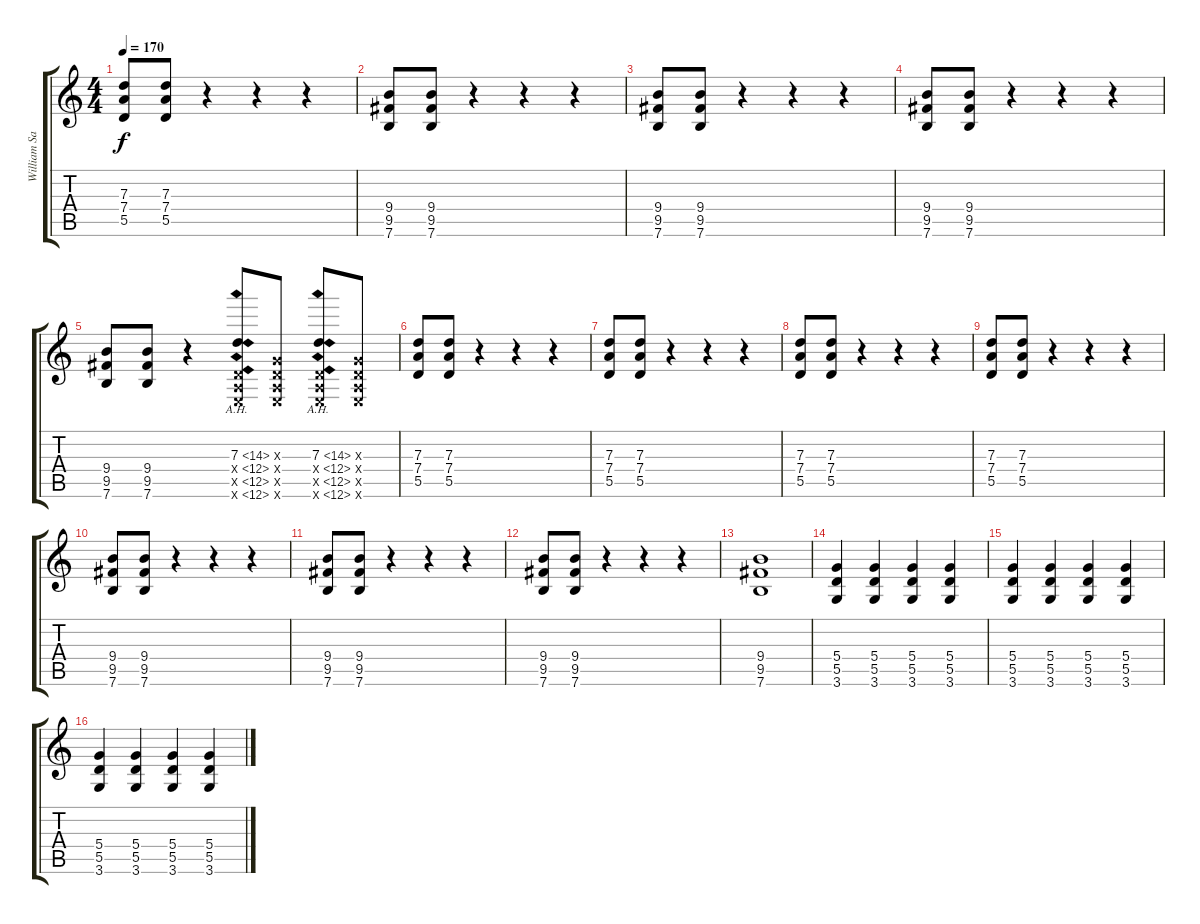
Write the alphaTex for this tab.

\track ("William Salazar" "William Sa") {instrument overdrivenguitar}
\staff {score tabs}
\tuning (E4 B3 G3 D3 A2 E2) {hide}
\ts (4 4)
\tempo 170
\clef g2
\ks c
(7.3 7.4 5.5).8{dy f} (7.3 7.4 5.5).8 r.4 r.4 r.4 |
(9.4 9.5 7.6).8 (9.4 9.5 7.6).8 r.4 r.4 r.4 |
(9.4 9.5 7.6).8 (9.4 9.5 7.6).8 r.4 r.4 r.4 |
(9.4 9.5 7.6).8 (9.4 9.5 7.6).8 r.4 r.4 r.4 |
(9.4 9.5 7.6).8 (9.4 9.5 7.6).8 r.4 (7.3{ah 7} 0.4{ah 12 x} 0.5{ah 12 x} 0.6{ah 12 x}).8 (0.3{x} 0.4{x} 0.5{x} 0.6{x}).8 (7.3{ah 7} 0.4{ah 12 x} 0.5{ah 12 x} 0.6{ah 12 x}).8 (0.3{x} 0.4{x} 0.5{x} 0.6{x}).8 |
(7.3 7.4 5.5).8 (7.3 7.4 5.5).8 r.4 r.4 r.4 |
(7.3 7.4 5.5).8 (7.3 7.4 5.5).8 r.4 r.4 r.4 |
(7.3 7.4 5.5).8 (7.3 7.4 5.5).8 r.4 r.4 r.4 |
(7.3 7.4 5.5).8 (7.3 7.4 5.5).8 r.4 r.4 r.4 |
(9.4 9.5 7.6).8 (9.4 9.5 7.6).8 r.4 r.4 r.4 |
(9.4 9.5 7.6).8 (9.4 9.5 7.6).8 r.4 r.4 r.4 |
(9.4 9.5 7.6).8 (9.4 9.5 7.6).8 r.4 r.4 r.4 |
(9.4 9.5 7.6).1 |
(5.4 5.5 3.6).4 (5.4 5.5 3.6).4 (5.4 5.5 3.6).4 (5.4 5.5 3.6).4 |
(5.4 5.5 3.6).4 (5.4 5.5 3.6).4 (5.4 5.5 3.6).4 (5.4 5.5 3.6).4 |
(5.4 5.5 3.6).4 (5.4 5.5 3.6).4 (5.4 5.5 3.6).4 (5.4 5.5 3.6).4
